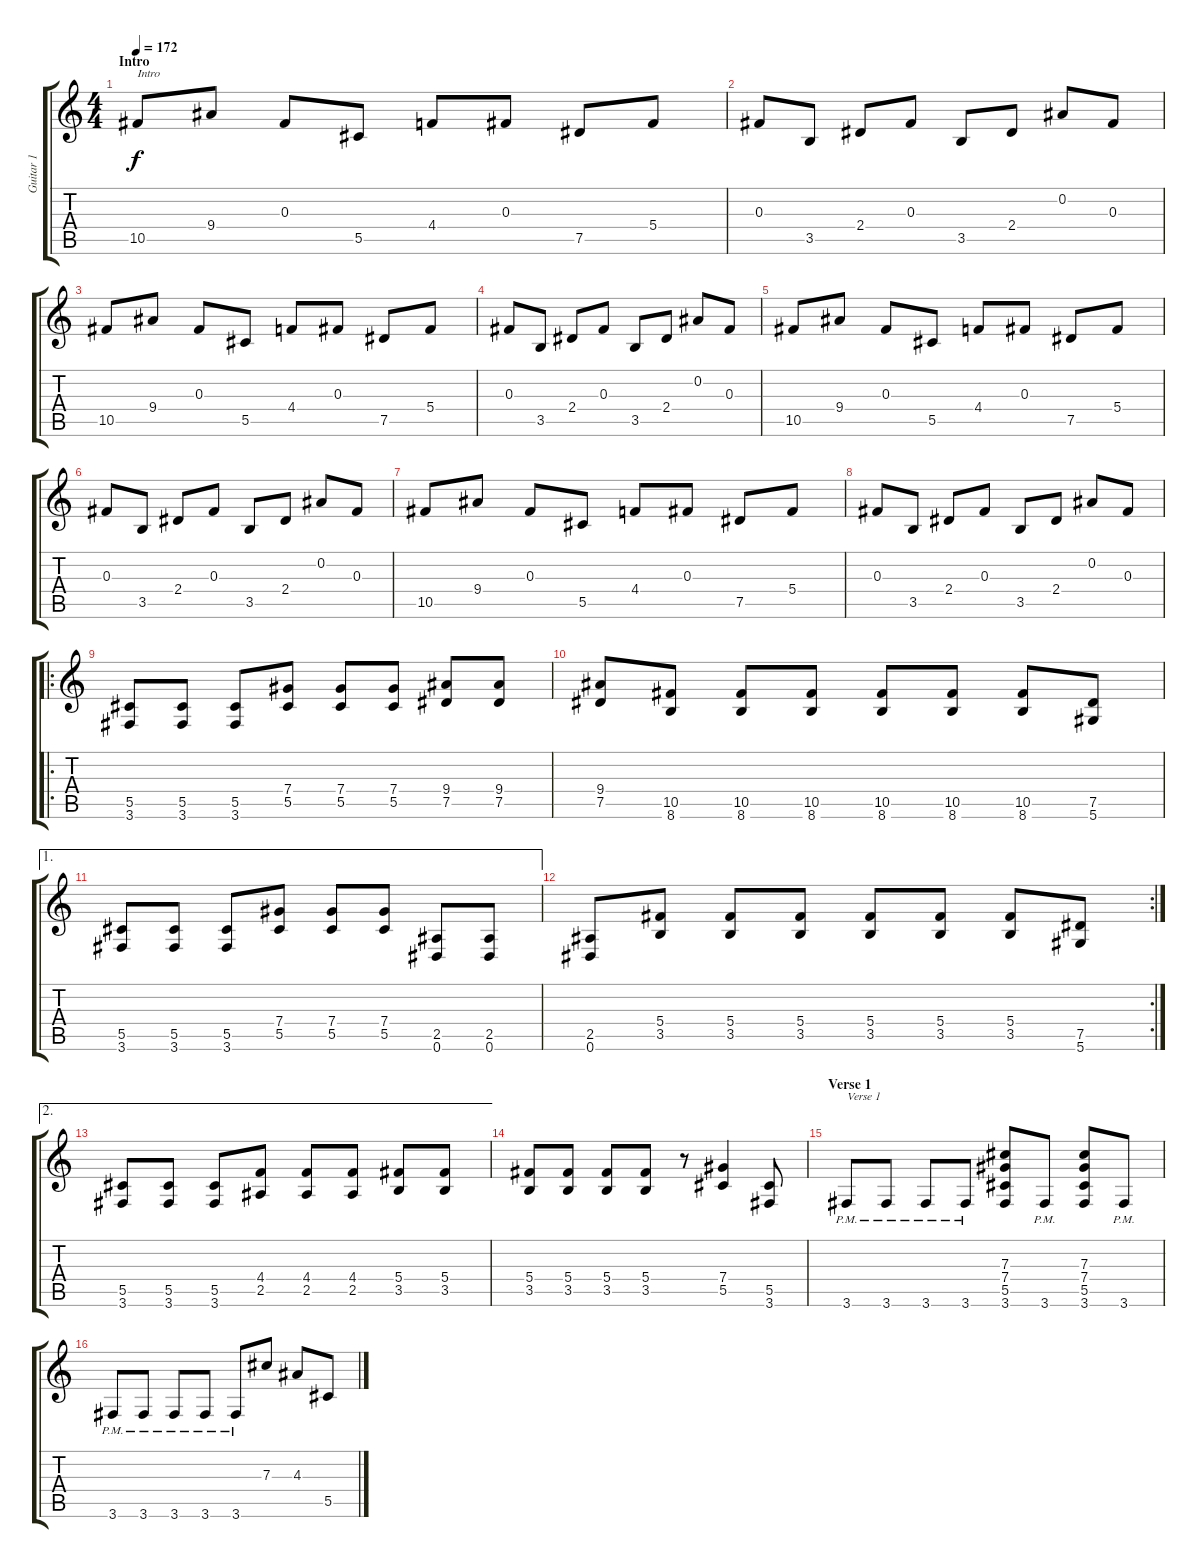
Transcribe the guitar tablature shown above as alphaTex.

\track ("Guitar 1" "Guitar 1") {instrument distortionguitar}
\staff {score tabs}
\tuning (Eb4 Bb3 Gb3 Db3 Ab2 Eb2) {hide}
\ts (4 4)
\section ("" "Intro")
\tempo 172
\clef g2
\ks c
10.5.8{txt "Intro" dy f instrument distortionguitar} 9.4.8 0.3.8 5.5.8 4.4.8 0.3.8 7.5.8 5.4.8 |
0.3.8 3.5.8 2.4.8 0.3.8 3.5.8 2.4.8 0.2.8 0.3.8 |
10.5.8 9.4.8 0.3.8 5.5.8 4.4.8 0.3.8 7.5.8 5.4.8 |
0.3.8 3.5.8 2.4.8 0.3.8 3.5.8 2.4.8 0.2.8 0.3.8 |
10.5.8 9.4.8 0.3.8 5.5.8 4.4.8 0.3.8 7.5.8 5.4.8 |
0.3.8 3.5.8 2.4.8 0.3.8 3.5.8 2.4.8 0.2.8 0.3.8 |
10.5.8 9.4.8 0.3.8 5.5.8 4.4.8 0.3.8 7.5.8 5.4.8 |
0.3.8 3.5.8 2.4.8 0.3.8 3.5.8 2.4.8 0.2.8 0.3.8 |
\ro
(5.5 3.6).8 (5.5 3.6).8 (5.5 3.6).8 (7.4 5.5).8 (7.4 5.5).8 (7.4 5.5).8 (9.4 7.5).8 (9.4 7.5).8 |
(9.4 7.5).8 (10.5 8.6).8 (10.5 8.6).8 (10.5 8.6).8 (10.5 8.6).8 (10.5 8.6).8 (10.5 8.6).8 (7.5 5.6).8 |
\ae 1
(5.5 3.6).8 (5.5 3.6).8 (5.5 3.6).8 (7.4 5.5).8 (7.4 5.5).8 (7.4 5.5).8 (2.5 0.6).8 (2.5 0.6).8 |
\rc 2
(2.5 0.6).8 (5.4 3.5).8 (5.4 3.5).8 (5.4 3.5).8 (5.4 3.5).8 (5.4 3.5).8 (5.4 3.5).8 (7.5 5.6).8 |
\ae 2
(5.5 3.6).8 (5.5 3.6).8 (5.5 3.6).8 (4.4 2.5).8 (4.4 2.5).8 (4.4 2.5).8 (5.4 3.5).8 (5.4 3.5).8 |
(5.4 3.5).8 (5.4 3.5).8 (5.4 3.5).8 (5.4 3.5).8 r.8 (7.4 5.5).4 (5.5 3.6).8 |
\section ("" "Verse 1")
3.6{pm}.8{txt "Verse 1"} 3.6{pm}.8 3.6{pm}.8 3.6{pm}.8 (7.3 7.4 5.5 3.6).8 3.6{pm}.8 (7.3 7.4 5.5 3.6).8 3.6{pm}.8 |
3.6{pm}.8 3.6{pm}.8 3.6{pm}.8 3.6{pm}.8 3.6{pm}.8 7.3.8 4.3.8 5.5.8
